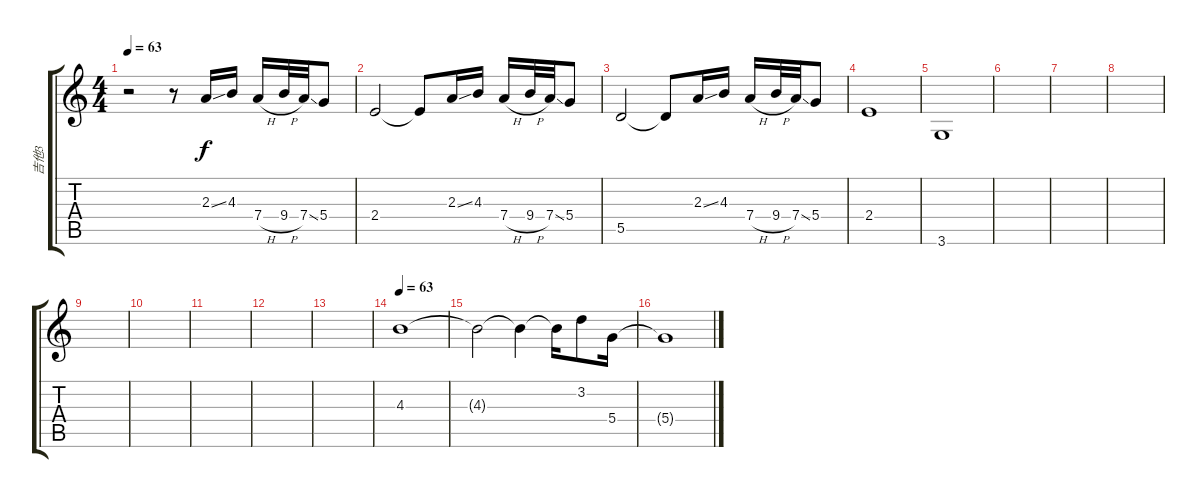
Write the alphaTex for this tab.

\track ("吉他3" "吉他3") {instrument acousticguitarnylon}
\staff {score tabs}
\tuning (E4 B3 G3 D3 A2 E2) {hide}
\ts (4 4)
\tempo 63
\clef g2
\ks c
r.2{dy f instrument acousticguitarnylon} r.8 2.3{ss}.16 4.3.16 7.4{h}.16 9.4{h}.32 7.4{ss}.32 5.4.8 |
2.4.2 2.4{t}.8 2.3{ss}.16 4.3.16 7.4{h}.16 9.4{h}.32 7.4{ss}.32 5.4.8 |
5.5.2 5.5{t}.8 2.3{ss}.16 4.3.16 7.4{h}.16 9.4{h}.32 7.4{ss}.32 5.4.8 |
2.4.1 |
3.6.1 |
|
|
|
|
|
|
|
|
\tempo 63
4.3.1{volume 16 balance 10 instrument shamisen} |
4.3{t}.2 4.3{t}.4 4.3{t}.16 3.2.8 5.4.16 |
5.4{t}.1
